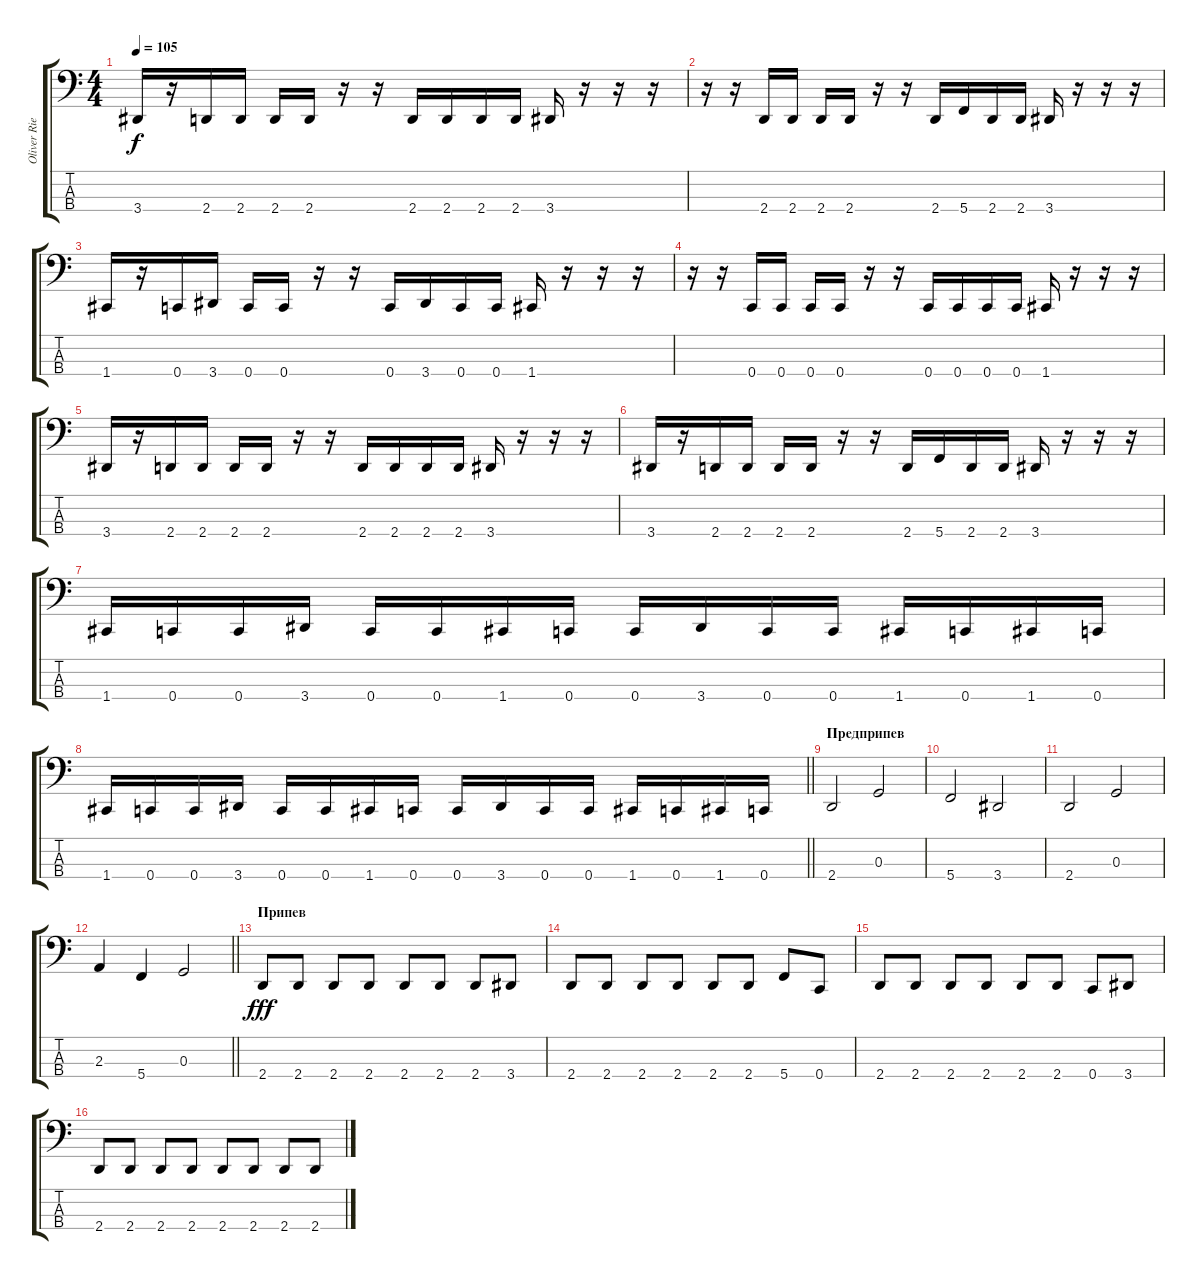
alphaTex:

\track ("Oliver Riedel" "Oliver Rie") {instrument electricbassfinger}
\staff {score tabs}
\tuning (E2 C2 G1 C1) {hide}
\ts (4 4)
\tempo 105
\clef f4
\ks c
3.4.16{dy f} r.16 2.4.16 2.4.16 2.4.16 2.4.16 r.16 r.16 2.4.16 2.4.16 2.4.16 2.4.16 3.4.16 r.16 r.16 r.16 |
r.16 r.16 2.4.16 2.4.16 2.4.16 2.4.16 r.16 r.16 2.4.16 5.4.16 2.4.16 2.4.16 3.4.16 r.16 r.16 r.16 |
1.4.16 r.16 0.4.16 3.4.16 0.4.16 0.4.16 r.16 r.16 0.4.16 3.4.16 0.4.16 0.4.16 1.4.16 r.16 r.16 r.16 |
r.16 r.16 0.4.16 0.4.16 0.4.16 0.4.16 r.16 r.16 0.4.16 0.4.16 0.4.16 0.4.16 1.4.16 r.16 r.16 r.16 |
3.4.16 r.16 2.4.16 2.4.16 2.4.16 2.4.16 r.16 r.16 2.4.16 2.4.16 2.4.16 2.4.16 3.4.16 r.16 r.16 r.16 |
3.4.16 r.16 2.4.16 2.4.16 2.4.16 2.4.16 r.16 r.16 2.4.16 5.4.16 2.4.16 2.4.16 3.4.16 r.16 r.16 r.16 |
1.4.16 0.4.16 0.4.16 3.4.16 0.4.16 0.4.16 1.4.16 0.4.16 0.4.16 3.4.16 0.4.16 0.4.16 1.4.16 0.4.16 1.4.16 0.4.16 |
\barLineRight lightlight
1.4.16 0.4.16 0.4.16 3.4.16 0.4.16 0.4.16 1.4.16 0.4.16 0.4.16 3.4.16 0.4.16 0.4.16 1.4.16 0.4.16 1.4.16 0.4.16 |
\section ("" "Предприпев")
2.4.2 0.3.2 |
5.4.2 3.4.2 |
2.4.2 0.3.2 |
\barLineRight lightlight
2.3.4 5.4.4 0.3.2 |
\section ("" "Припев")
2.4.8{dy fff} 2.4.8 2.4.8 2.4.8 2.4.8 2.4.8 2.4.8 3.4.8 |
2.4.8 2.4.8 2.4.8 2.4.8 2.4.8 2.4.8 5.4.8 0.4.8 |
2.4.8 2.4.8 2.4.8 2.4.8 2.4.8 2.4.8 0.4.8 3.4.8 |
2.4.8 2.4.8 2.4.8 2.4.8 2.4.8 2.4.8 2.4.8 2.4.8
